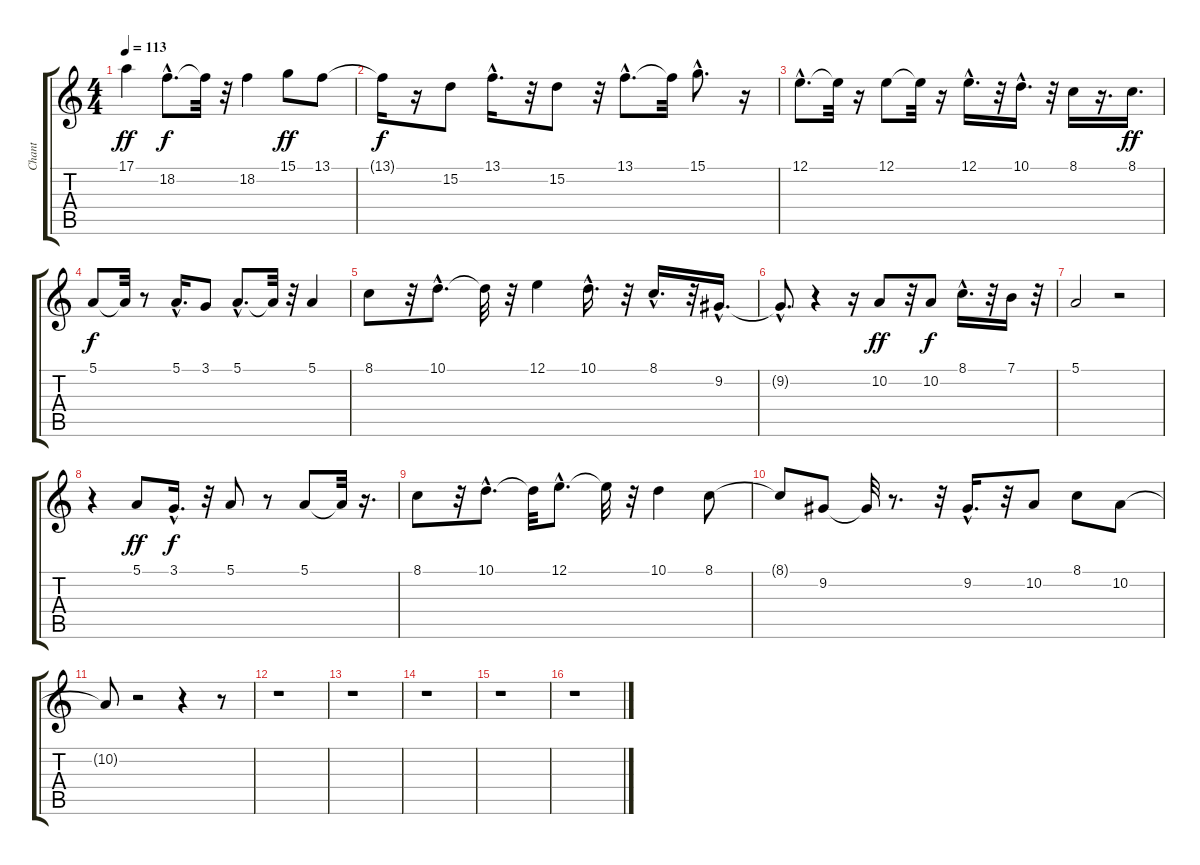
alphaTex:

\track ("Chant" "Chant") {instrument shakuhachi}
\staff {score tabs}
\tuning (E4 B3 G3 D3 A2 E2) {hide}
\ts (4 4)
\tempo 113
\clef g2
\ks c
17.1.4{dy ff} 18.2{hac}.8{d dy f} 18.2{t}.32 r.32 18.2.4 15.1.8{dy ff} 13.1.8 |
13.1{t}.16{dy f} r.16 15.2.8 13.1{hac}.16{d} r.32 15.2.8 r.32 13.1{hac}.8{d} 13.1{t}.32 15.1{hac}.8{d} r.16 |
12.1{hac}.8{d} 12.1{t}.32 r.16 12.1.8 12.1{t}.32 r.16 12.1{hac}.16{d} r.32 10.1{hac}.16{d} r.32 8.1.16 r.16{d} 8.1.16{d dy ff} |
5.1.8{dy f} 5.1{t}.32 r.8 5.1{hac}.16{d} 3.1.8 5.1{hac}.8{d} 5.1{t}.32 r.32 5.1.4 |
8.1.8 r.32 10.1{hac}.8{d} 10.1{t}.32 r.32 12.1.4 10.1{hac}.16{d} r.32 8.1{hac}.16{d} r.32 9.2{hac}.16{d} |
9.2{hac t}.8{d} r.4 r.16 10.2.8{dy ff} r.32 10.2.8{dy f} 8.1{hac}.16{d} r.32 7.1.16 r.32 |
5.1.2 r.2 |
r.4 5.1.8{dy ff} 3.1{hac}.16{d dy f} r.32 5.1.8 r.8 5.1.8 5.1{t}.32 r.16{d} |
8.1.8 r.32 10.1{hac}.8{d} 10.1{t}.32 12.1{hac}.8{d} 12.1{t}.32 r.32 10.1.4 8.1.8 |
8.1{t}.8 9.2.8 9.2{t}.32 r.8{d} r.32 9.2{hac}.16{d} r.32 10.2.8 8.1.8 10.2.8 |
10.2{t}.8 r.2 r.4 r.8 |
r.1 |
r.1 |
r.1 |
r.1 |
r.1
